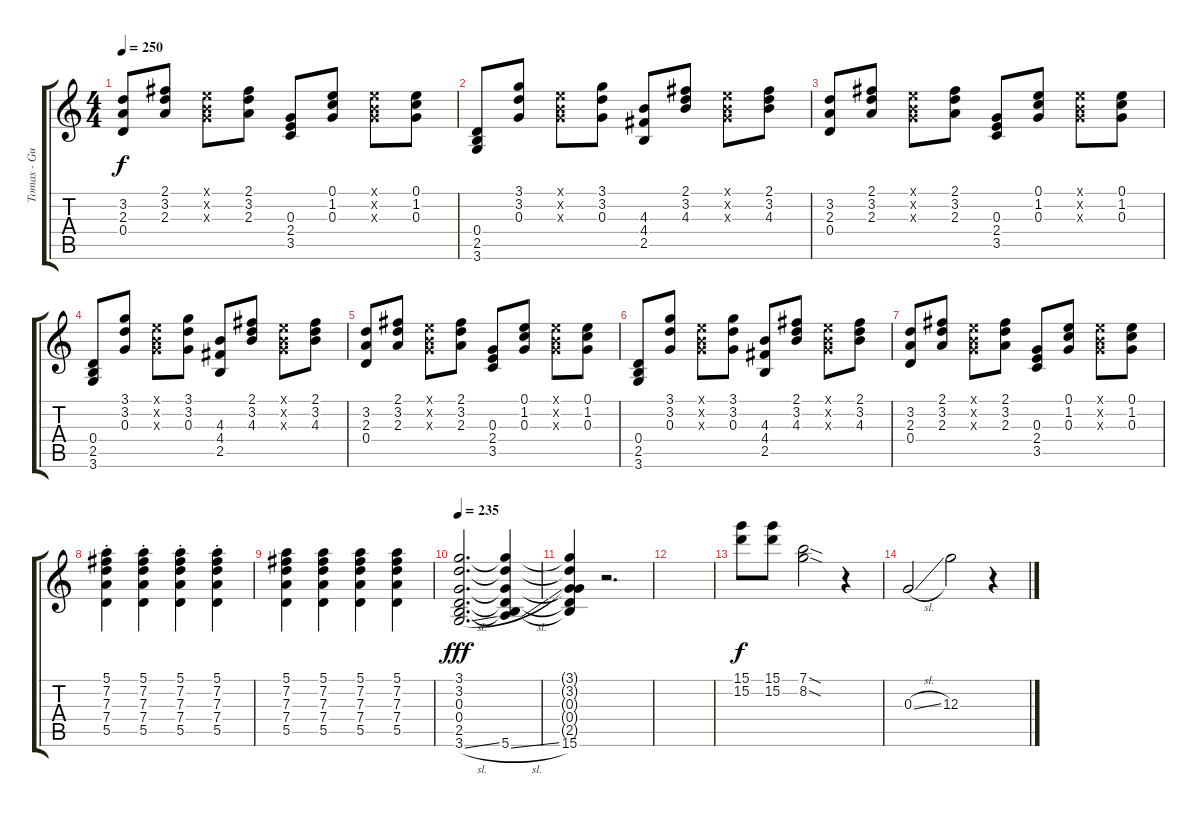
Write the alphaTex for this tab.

\track ("Tomas - Guitar" "Tomas - Gu") {instrument distortionguitar}
\staff {score tabs}
\tuning (E4 B3 G3 D3 A2 E2) {hide}
\ts (4 4)
\tempo 250
\clef g2
\ks c
(3.2 2.3 0.4).8{dy f} (2.1 3.2 2.3).8 (0.1{x} 0.2{x} 0.3{x}).8 (2.1 3.2 2.3).8 (0.3 2.4 3.5).8 (0.1 1.2 0.3).8 (0.1{x} 0.2{x} 0.3{x}).8 (0.1 1.2 0.3).8 |
(0.4 2.5 3.6).8 (3.1 3.2 0.3).8 (0.1{x} 0.2{x} 0.3{x}).8 (3.1 3.2 0.3).8 (4.3 4.4 2.5).8 (2.1 3.2 4.3).8 (0.1{x} 0.2{x} 0.3{x}).8 (2.1 3.2 4.3).8 |
(3.2 2.3 0.4).8 (2.1 3.2 2.3).8 (0.1{x} 0.2{x} 0.3{x}).8 (2.1 3.2 2.3).8 (0.3 2.4 3.5).8 (0.1 1.2 0.3).8 (0.1{x} 0.2{x} 0.3{x}).8 (0.1 1.2 0.3).8 |
(0.4 2.5 3.6).8 (3.1 3.2 0.3).8 (0.1{x} 0.2{x} 0.3{x}).8 (3.1 3.2 0.3).8 (4.3 4.4 2.5).8 (2.1 3.2 4.3).8 (0.1{x} 0.2{x} 0.3{x}).8 (2.1 3.2 4.3).8 |
(3.2 2.3 0.4).8 (2.1 3.2 2.3).8 (0.1{x} 0.2{x} 0.3{x}).8 (2.1 3.2 2.3).8 (0.3 2.4 3.5).8 (0.1 1.2 0.3).8 (0.1{x} 0.2{x} 0.3{x}).8 (0.1 1.2 0.3).8 |
(0.4 2.5 3.6).8 (3.1 3.2 0.3).8 (0.1{x} 0.2{x} 0.3{x}).8 (3.1 3.2 0.3).8 (4.3 4.4 2.5).8 (2.1 3.2 4.3).8 (0.1{x} 0.2{x} 0.3{x}).8 (2.1 3.2 4.3).8 |
(3.2 2.3 0.4).8 (2.1 3.2 2.3).8 (0.1{x} 0.2{x} 0.3{x}).8 (2.1 3.2 2.3).8 (0.3 2.4 3.5).8 (0.1 1.2 0.3).8 (0.1{x} 0.2{x} 0.3{x}).8 (0.1 1.2 0.3).8 |
(5.1{st} 7.2{st} 7.3{st} 7.4{st} 5.5{st}).4 (5.1{st} 7.2{st} 7.3{st} 7.4{st} 5.5{st}).4 (5.1{st} 7.2{st} 7.3{st} 7.4{st} 5.5{st}).4 (5.1{st} 7.2{st} 7.3{st} 7.4{st} 5.5{st}).4 |
(5.1 7.2 7.3 7.4 5.5).4 (5.1 7.2 7.3 7.4 5.5).4 (5.1 7.2 7.3 7.4 5.5).4 (5.1 7.2 7.3 7.4 5.5).4 |
\tempo 315
\tempo 235
(3.1 3.2 0.3 0.4 2.5 3.6{sl}).2{d dy fff} (3.1{t} 3.2{t} 0.3{t} 0.4{t} 2.5{t} 5.6{sl}).4 |
(3.1{t} 3.2{t} 0.3{t} 0.4{t} 2.5{t} 15.6).4 r.2{d} |
|
(15.1 15.2).8{dy f} (15.1 15.2).8 (7.1{sod} 8.2{sod}).2 r.4 |
0.3{sl}.2 12.3.2 r.4
